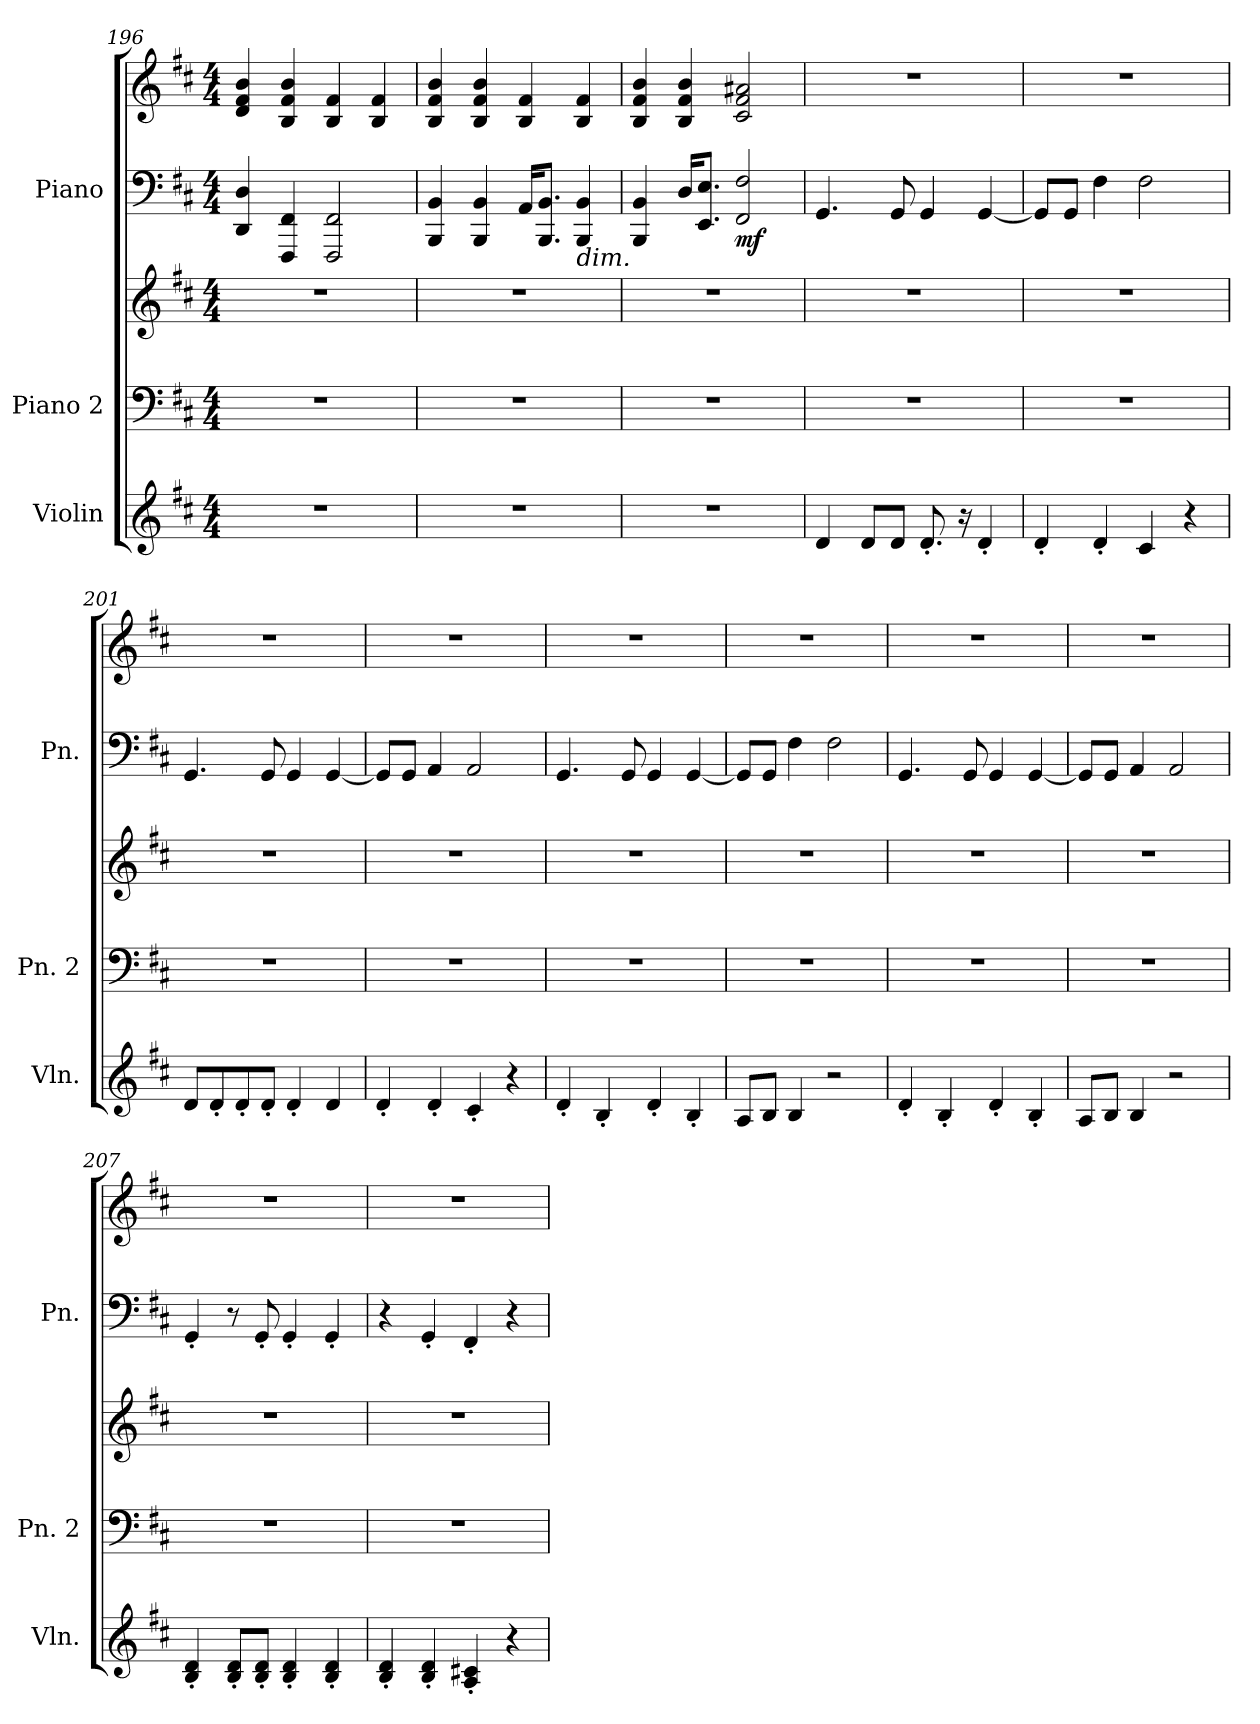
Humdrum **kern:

**kern	**kern	**kern	**kern	**kern	**dynam
*part3	*part2	*part2	*part1	*part1	*part1
*staff5	*staff4	*staff3	*staff2	*staff1	*staff1/2
*I"Violin	*I"Piano 2	*	*I"Piano	*	*
*I'Vln.	*I'Pn. 2	*	*I'Pn.	*	*
*clefG2	*clefF4	*clefG2	*clefF4	*clefG2	*
*k[f#c#]	*k[f#c#]	*k[f#c#]	*k[f#c#]	*k[f#c#]	*
*M4/4	*M4/4	*M4/4	*M4/4	*M4/4	*
=196	=196	=196	=196	=196	=196
1r	1r	1r	4DD/ 4D/	4d/ 4f#/ 4b/	.
.	.	.	4FFF#/ 4FF#/	4B/ 4f#/ 4b/	.
.	.	.	2FFF#/ 2FF#/	4B/ 4f#/	.
.	.	.	.	4B/ 4f#/	.
=197	=197	=197	=197	=197	=197
1r	1r	1r	4BBB/ 4BB/	4B/ 4f#/ 4b/	.
.	.	.	4BBB/ 4BB/	4B/ 4f#/ 4b/	.
.	.	.	16AA/KL	4B/ 4f#/	.
.	.	.	8.BBB/ 8.BB/J	.	.
!	!	!	!LO:TX:b:i:t=dim.	!	!
.	.	.	4BBB/ 4BB/	4B/ 4f#/	.
=198	=198	=198	=198	=198	=198
1r	1r	1r	4BBB/ 4BB/	4B/ 4f#/ 4b/	.
.	.	.	16D/KL	4B/ 4f#/ 4b/	.
.	.	.	8.EE/ 8.E/J	.	.
!	!	!	!	!	!LO:DY:b=2
.	.	.	2FF#/ 2F#/	2c#/ 2f#/ 2a#X/	mf
!!LO:LB:g=z
=199	=199	=199	=199	=199	=199
4d/	1r	1r	4.GG/	1r	.
8d/L	.	.	.	.	.
8d/J	.	.	8GG/	.	.
8.d'/	.	.	4GG/	.	.
16r	.	.	.	.	.
4d'/	.	.	[4GG/	.	.
=200	=200	=200	=200	=200	=200
4d'/	1r	1r	8GG/L]	1r	.
.	.	.	8GG/J	.	.
4d'/	.	.	4F#\	.	.
4c#/	.	.	2F#\	.	.
4r	.	.	.	.	.
=201	=201	=201	=201	=201	=201
8d/L	1r	1r	4.GG/	1r	.
8d'/	.	.	.	.	.
8d'/	.	.	.	.	.
8d'/J	.	.	8GG/	.	.
4d'/	.	.	4GG/	.	.
4d/	.	.	[4GG/	.	.
=202	=202	=202	=202	=202	=202
4d'/	1r	1r	8GG/L]	1r	.
.	.	.	8GG/J	.	.
4d'/	.	.	4AA/	.	.
4c#'/	.	.	2AA/	.	.
4r	.	.	.	.	.
=203	=203	=203	=203	=203	=203
4d'/	1r	1r	4.GG/	1r	.
4B'/	.	.	.	.	.
.	.	.	8GG/	.	.
4d'/	.	.	4GG/	.	.
4B'/	.	.	[4GG/	.	.
=204	=204	=204	=204	=204	=204
8A/L	1r	1r	8GG/L]	1r	.
8B/J	.	.	8GG/J	.	.
4B/	.	.	4F#\	.	.
2r	.	.	2F#\	.	.
=205	=205	=205	=205	=205	=205
4d'/	1r	1r	4.GG/	1r	.
4B'/	.	.	.	.	.
.	.	.	8GG/	.	.
4d'/	.	.	4GG/	.	.
4B'/	.	.	[4GG/	.	.
!!LO:PB:g=z
=206	=206	=206	=206	=206	=206
8A/L	1r	1r	8GG/L]	1r	.
8B/J	.	.	8GG/J	.	.
4B/	.	.	4AA/	.	.
2r	.	.	2AA/	.	.
=207	=207	=207	=207	=207	=207
4B/' 4d/'	1r	1r	4GG'/	1r	.
8B/' 8d/'L	.	.	8r	.	.
8B/' 8d/'J	.	.	8GG'/	.	.
4B/' 4d/'	.	.	4GG'/	.	.
4B/' 4d/'	.	.	4GG'/	.	.
=208	=208	=208	=208	=208	=208
4B/' 4d/'	1r	1r	4r	1r	.
4B/' 4d/'	.	.	4GG'/	.	.
4A/' 4c#X/'	.	.	4FF#'/	.	.
4r	.	.	4r	.	.
=	=	=	=	=	=
*-	*-	*-	*-	*-	*-
